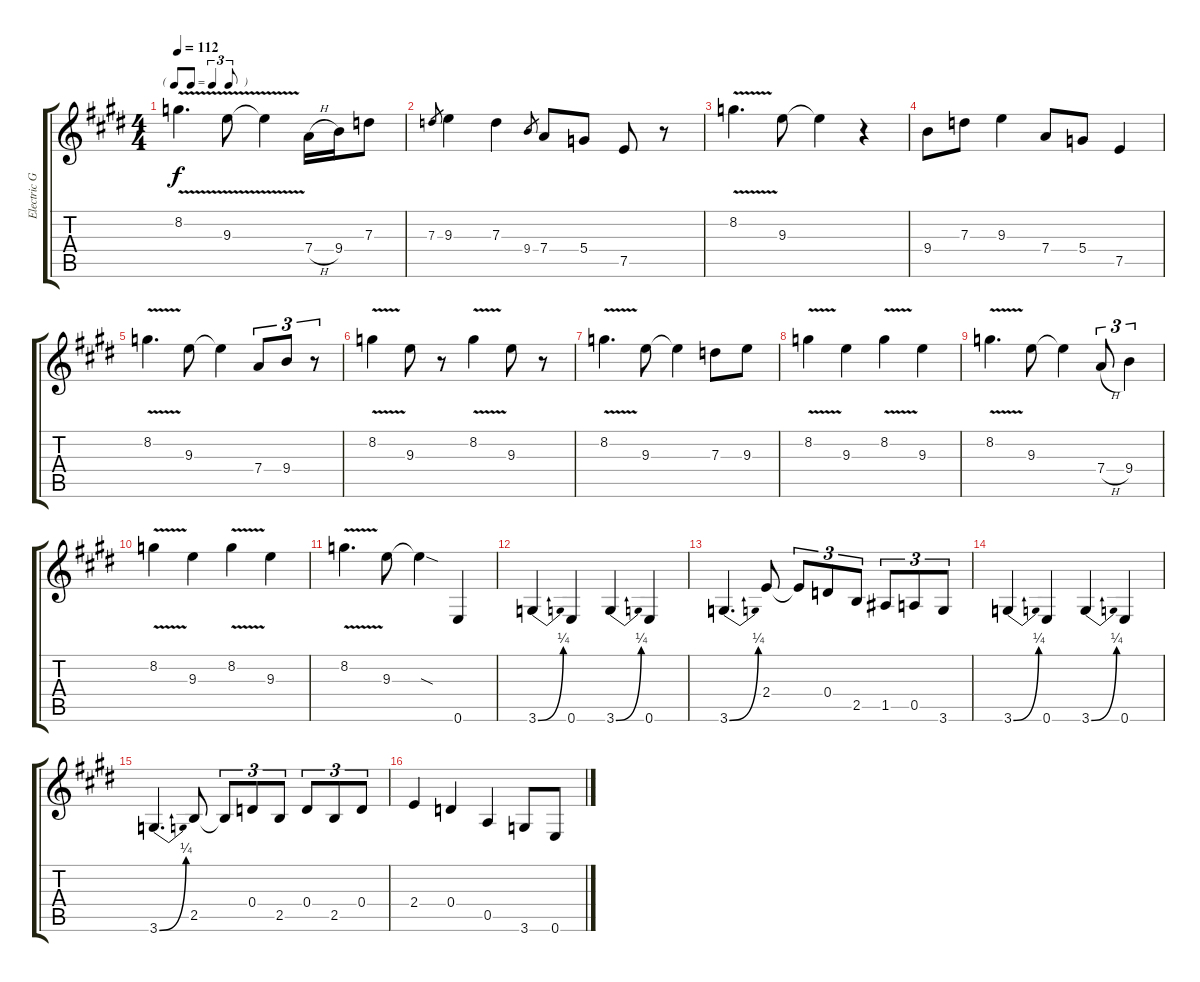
\track ("Electric Guitar" "Electric G") {instrument overdrivenguitar}
\staff {score tabs}
\tuning (E4 B3 G3 D3 A2 E2) {hide}
\ts (4 4)
\tf triplet8th
\tempo 112
\clef g2
\ks e
8.2{v}.4{d dy f} 9.3{v}.8 9.3{v t}.4 7.4{h}.16 9.4.16 7.3.8 |
7.3.8{gr} 9.3.4 7.3.4 9.4.8{gr} 7.4.8 5.4.8 7.5.8 r.8 |
8.2{v}.4{d} 9.3.8 9.3{t}.4 r.4 |
9.4.8 7.3.8 9.3.4 7.4.8 5.4.8 7.5.4 |
8.2{v}.4{d} 9.3.8 9.3{t}.4 7.4.8{tu (3 2)} 9.4.8{tu (3 2)} r.8{tu (3 2)} |
8.2{v}.4 9.3.8 r.8 8.2{v}.4 9.3.8 r.8 |
8.2{v}.4{d} 9.3.8 9.3{t}.4 7.3.8 9.3.8 |
8.2{v}.4 9.3.4 8.2{v}.4 9.3.4 |
8.2{v}.4{d} 9.3.8 9.3{t}.4 7.4{h}.8{tu (3 2)} 9.4.4{tu (3 2)} |
8.2{v}.4 9.3.4 8.2{v}.4 9.3.4 |
8.2{v}.4{d} 9.3.8 9.3{sod t}.4 0.6.4 |
3.6{be (bend 0 0 60 1)}.4 0.6.4 3.6{be (bend 0 0 60 1)}.4 0.6.4 |
3.6{be (bend 0 0 60 1)}.4{d} 2.4.8 2.4{t}.8{tu (3 2)} 0.4.8{tu (3 2)} 2.5.8{tu (3 2)} 1.5.8{tu (3 2)} 0.5.8{tu (3 2)} 3.6.8{tu (3 2)} |
\section ("" "")
3.6{be (bend 0 0 60 1)}.4 0.6.4 3.6{be (bend 0 0 60 1)}.4 0.6.4 |
3.6{be (bend 0 0 60 1)}.4{d} 2.5.8 2.5{t}.8{tu (3 2)} 0.4.8{tu (3 2)} 2.5.8{tu (3 2)} 0.4.8{tu (3 2)} 2.5.8{tu (3 2)} 0.4.8{tu (3 2)} |
2.4.4 0.4.4 0.5.4 3.6.8 0.6.8
